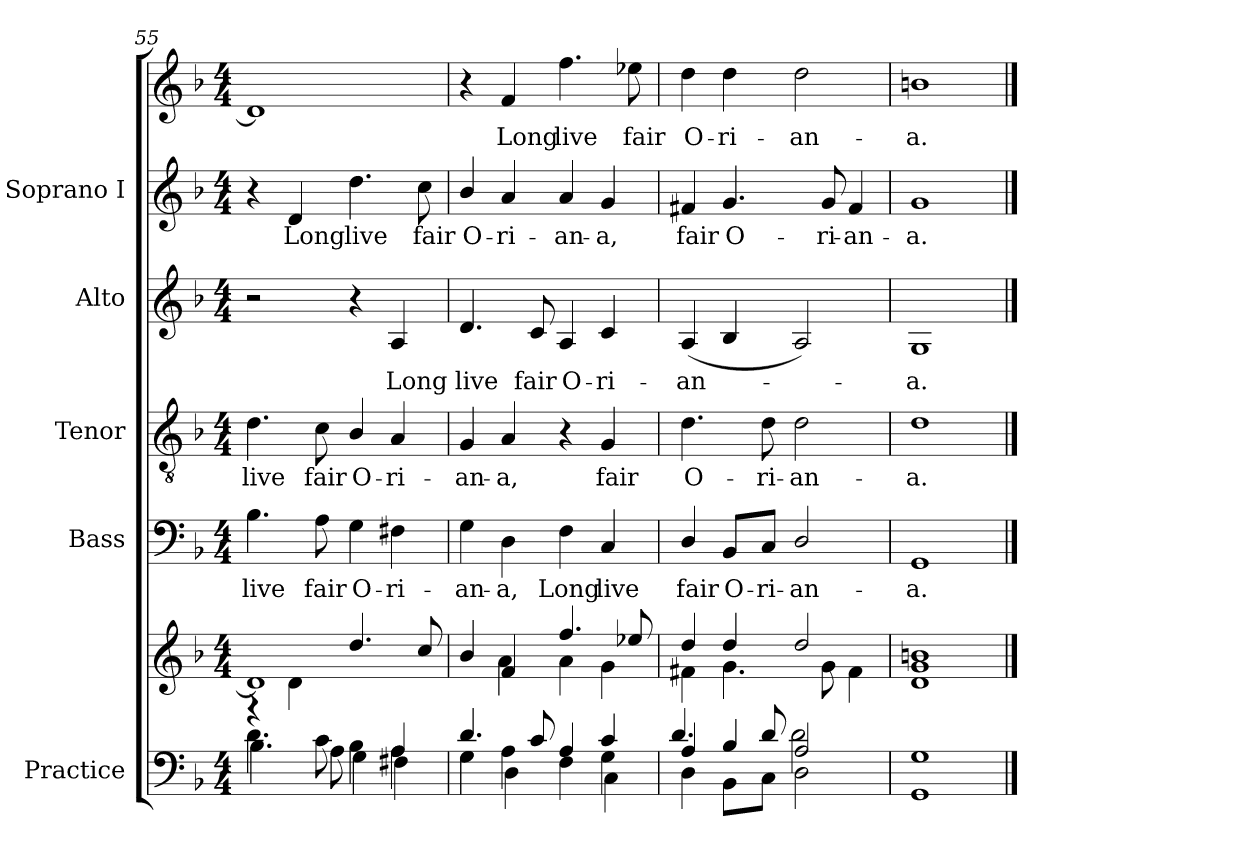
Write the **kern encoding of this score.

**kern	**kern	**kern	**text	**kern	**text	**kern	**text	**kern	**text	**kern	**text
*part5	*part5	*part4	*part4	*part3	*part3	*part2	*part2	*part1	*part1	*part1	*part1
*staff7	*staff6	*staff5	*staff5	*staff4	*staff4	*staff3	*staff3	*staff2	*staff2	*staff1	*staff1
*I"Practice	*	*I"Bass	*	*I"Tenor	*	*I"Alto	*	*I"Soprano I	*	*	*
*	*	*I'B	*	*I'T	*	*I'A	*	*I'S	*	*	*
*clefF4	*clefG2	*clefF4	*	*clefGv2	*	*clefG2	*	*clefG2	*	*clefG2	*
*k[b-]	*k[b-]	*k[b-]	*	*k[b-]	*	*k[b-]	*	*k[b-]	*	*k[b-]	*
*F:	*F:	*F:	*	*F:	*	*F:	*	*F:	*	*F:	*
*M4/4	*M4/4	*M4/4	*	*M4/4	*	*M4/4	*	*M4/4	*	*M4/4	*
=55	=55	=55	=55	=55	=55	=55	=55	=55	=55	=55	=55
*^	*^	*	*	*	*	*	*	*	*	*	*
*	*^	*	*^	*	*	*	*	*	*	*	*	*	*
!	!	!	!	!	!	!	!LO:LY:b	!	!LO:LY:b	!	!	!	!	!	!
2.ryy	4.d\	4.B-\	1d]	4r	2ryy	4.B-\	live	4.d\	live	2r	.	4r	.	1d]	.
!	!	!	!	!	!	!	!	!	!	!	!	!	!LO:LY:b	!	!
.	.	.	.	4d	.	.	.	.	.	.	.	4d	Long	.	.
!	!	!	!	!	!	!	!LO:LY:b	!	!LO:LY:b	!	!	!	!	!	!
.	8c\	8A\	.	.	.	8A\	fair	8c\	fair	.	.	.	.	.	.
!	!	!	!	!	!	!	!LO:LY:b	!	!LO:LY:b	!	!	!	!LO:LY:b	!	!
.	4B-\	4G\	.	4.dd/	4ryy	4G\	O-	4B-/	O-	4r	.	4.dd	live	.	.
!	!	!	!	!	!	!	!LO:LY:b	!	!LO:LY:b	!	!LO:LY:b	!	!	!	!
4A	4A	4F#X\	.	.	4ryy	4F#X\	-ri-	4A	-ri-	4A	Long	.	.	.	.
!	!	!	!	!	!	!	!	!	!	!	!	!	!LO:LY:b	!	!
.	.	.	.	8cc/	.	.	.	.	.	.	.	8cc	fair	.	.
*	*	*	*	*v	*v	*	*	*	*	*	*	*	*	*	*
=56	=56	=56	=56	=56	=56	=56	=56	=56	=56	=56	=56	=56	=56	=56
!	!	!	!	!	!	!LO:LY:b	!	!LO:LY:b	!	!LO:LY:b	!	!LO:LY:b	!	!
4.d/	4G	4G\	4ryy	4b-/	4G\	-an-	4G	-an-	4.d	live	4b-/	O-	4r	.
!	!	!	!	!	!	!LO:LY:b	!	!LO:LY:b	!	!	!	!LO:LY:b	!	!LO:LY:b
.	4A	4D\	4f	4a	4D\	-a,	4A	-a,	.	.	4a	-ri-	4f	Long
!	!	!	!	!	!	!	!	!	!	!LO:LY:b	!	!	!	!
8c/	.	.	.	.	.	.	.	.	8c	fair	.	.	.	.
!	!	!	!	!	!	!LO:LY:b	!	!	!	!LO:LY:b	!	!LO:LY:b	!	!LO:LY:b
4A	4ryy	4F\	4.ff/	4a\	4F\	Long	4r	.	4A	O-	4a	-an-	4.ff	live
!	!	!	!	!	!	!LO:LY:b	!	!LO:LY:b	!	!LO:LY:b	!	!LO:LY:b	!	!
4c	4G	4C\	.	4g\	4C	live	4G	fair	4c	-ri-	4g	-a,	.	.
!	!	!	!	!	!	!	!	!	!	!	!	!	!	!LO:LY:b
.	.	.	8ee-X/	.	.	.	.	.	.	.	.	.	8ee-X	fair
=57	=57	=57	=57	=57	=57	=57	=57	=57	=57	=57	=57	=57	=57	=57
!	!	!	!	!	!	!LO:LY:b	!	!LO:LY:b	!	!LO:LY:b	!	!LO:LY:b	!	!LO:LY:b
4A	4.d/	4D\	4dd/	4f#X	4D/	fair	4.d	O-	(<4A	-an-	4f#X	-fair	4dd	O-
!	!	!	!	!	!	!LO:LY:b	!	!	!	!	!	!LO:LY:b	!	!LO:LY:b
4B-/	.	8BB-\L	4dd/	4.g\	8BB-/L	O-	.	.	4B-/	.	4.g	O-	4dd	-ri-
!	!	!	!	!	!	!LO:LY:b	!	!LO:LY:b	!	!	!	!	!	!
.	8d/	8C\J	.	.	8C/J	-ri-	8d	-ri-	.	.	.	.	.	.
!	!	!	!	!	!	!LO:LY:b	!	!LO:LY:b	!	!	!	!	!	!LO:LY:b
2A	2d\	2D\	2dd/	.	2D/	-an-	2d	-an-	2A)	.	.	.	2dd	-an-
!	!	!	!	!	!	!	!	!	!	!	!	!LO:LY:b	!	!
.	.	.	.	8g\	.	.	.	.	.	.	8g	-ri-	.	.
!	!	!	!	!	!	!	!	!	!	!	!	!LO:LY:b	!	!
.	.	.	.	4f#\	.	.	.	.	.	.	4f#	-an-	.	.
*	*v	*v	*	*	*	*	*	*	*	*	*	*	*	*
=58	=58	=58	=58	=58	=58	=58	=58	=58	=58	=58	=58	=58	=58
*	*	*	*^	*	*	*	*	*	*	*	*	*	*
!	!	!	!	!	!	!LO:LY:b	!	!LO:LY:b	!	!LO:LY:b	!	!LO:LY:b	!	!LO:LY:b
1G	1GG	1bn	1g	1d	1GG	-a.	1d	-a.	1G	a.	1g	a.	1bn	-a.
*v	*v	*	*	*	*	*	*	*	*	*	*	*	*	*
*	*v	*v	*v	*	*	*	*	*	*	*	*	*	*
==	==	==	==	==	==	==	==	==	==	==	==
*-	*-	*-	*-	*-	*-	*-	*-	*-	*-	*-	*-
